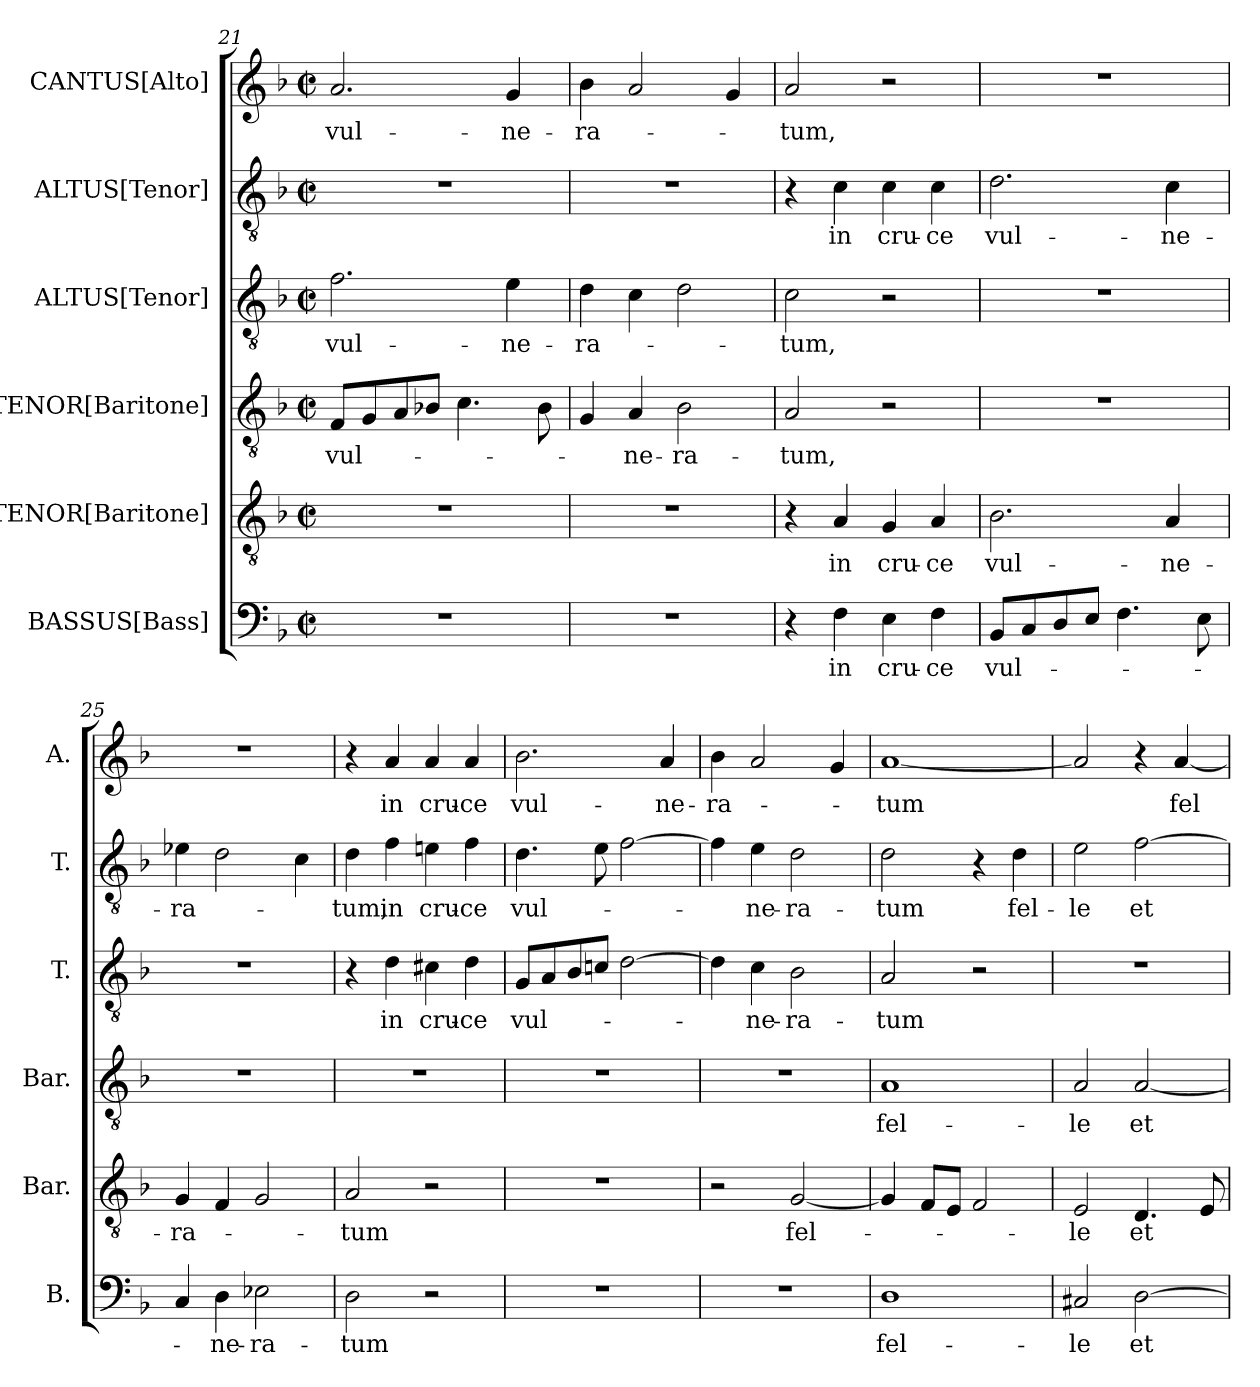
**kern	**text	**kern	**text	**kern	**text	**kern	**text	**kern	**text	**kern	**text
*part6	*part6	*part5	*part5	*part4	*part4	*part3	*part3	*part2	*part2	*part1	*part1
*staff6	*staff6	*staff5	*staff5	*staff4	*staff4	*staff3	*staff3	*staff2	*staff2	*staff1	*staff1
*I"BASSUS[Bass]	*	*I"TENOR[Baritone]	*	*I"TENOR[Baritone]	*	*I"ALTUS[Tenor]	*	*I"ALTUS[Tenor]	*	*I"CANTUS[Alto]	*
*I'B.	*	*I'Bar.	*	*I'Bar.	*	*I'T.	*	*I'T.	*	*I'A.	*
*clefF4	*	*clefGv2	*	*clefGv2	*	*clefGv2	*	*clefGv2	*	*clefG2	*
*	*	*ITrd7c12	*	*ITrd7c12	*	*ITrd7c12	*	*ITrd7c12	*	*	*
*k[b-]	*	*k[b-]	*	*k[b-]	*	*k[b-]	*	*k[b-]	*	*k[b-]	*
*F:	*	*F:	*	*F:	*	*F:	*	*F:	*	*F:	*
*M2/2	*	*M2/2	*	*M2/2	*	*M2/2	*	*M2/2	*	*M2/2	*
*met(c|)	*	*met(c|)	*	*met(c|)	*	*met(c|)	*	*met(c|)	*	*met(c|)	*
=21	=21	=21	=21	=21	=21	=21	=21	=21	=21	=21	=21
!	!	!	!	!	!LO:LY:b	!	!LO:LY:b	!	!	!	!LO:LY:b
1r	.	1r	.	8FF/L	vul-	2.F\	vul-	1r	.	2.a/	vul-
.	.	.	.	8GG/	.	.	.	.	.	.	.
.	.	.	.	8AA/	.	.	.	.	.	.	.
.	.	.	.	8BB-X/J	.	.	.	.	.	.	.
.	.	.	.	4.C\	.	.	.	.	.	.	.
!	!	!	!	!	!	!	!LO:LY:b	!	!	!	!LO:LY:b
.	.	.	.	.	.	4E\	-ne-	.	.	4g/	-ne-
.	.	.	.	8BB-\	.	.	.	.	.	.	.
=22	=22	=22	=22	=22	=22	=22	=22	=22	=22	=22	=22
!	!	!	!	!	!	!	!LO:LY:b	!	!	!	!LO:LY:b
1r	.	1r	.	4GG/	.	4D\	-ra-	1r	.	4b-\	-ra-
!	!	!	!	!	!LO:LY:b	!	!	!	!	!	!
.	.	.	.	4AA/	-ne-	4C\	.	.	.	2a/	.
!	!	!	!	!	!LO:LY:b	!	!	!	!	!	!
.	.	.	.	2BB-\	-ra-	2D\	.	.	.	.	.
.	.	.	.	.	.	.	.	.	.	4g/	.
=23	=23	=23	=23	=23	=23	=23	=23	=23	=23	=23	=23
!	!	!	!	!	!LO:LY:b	!	!LO:LY:b	!	!	!	!LO:LY:b
4r	.	4r	.	2AA/	-tum,	2C\	-tum,	4r	.	2a/	-tum,
!	!LO:LY:b	!	!LO:LY:b	!	!	!	!	!	!LO:LY:b	!	!
4F\	in	4AA/	in	.	.	.	.	4C\	in	.	.
!	!LO:LY:b	!	!LO:LY:b	!	!	!	!	!	!LO:LY:b	!	!
4E\	cru-	4GG/	cru-	2r	.	2r	.	4C\	cru-	2r	.
!	!LO:LY:b	!	!LO:LY:b	!	!	!	!	!	!LO:LY:b	!	!
4F\	-ce	4AA/	-ce	.	.	.	.	4C\	-ce	.	.
=24	=24	=24	=24	=24	=24	=24	=24	=24	=24	=24	=24
!	!LO:LY:b	!	!LO:LY:b	!	!	!	!	!	!LO:LY:b	!	!
8BB-/L	vul-	2.BB-\	vul-	1r	.	1r	.	2.D\	vul-	1r	.
8C/	.	.	.	.	.	.	.	.	.	.	.
8D/	.	.	.	.	.	.	.	.	.	.	.
8E/J	.	.	.	.	.	.	.	.	.	.	.
4.F\	.	.	.	.	.	.	.	.	.	.	.
!	!	!	!LO:LY:b	!	!	!	!	!	!LO:LY:b	!	!
.	.	4AA/	-ne-	.	.	.	.	4C\	-ne-	.	.
8E\	.	.	.	.	.	.	.	.	.	.	.
!!LO:LB:g=z
=25	=25	=25	=25	=25	=25	=25	=25	=25	=25	=25	=25
!	!	!	!LO:LY:b	!	!	!	!	!	!LO:LY:b	!	!
4C/	.	4GG/	-ra-	1r	.	1r	.	4E-X\	-ra-	1r	.
!	!LO:LY:b	!	!	!	!	!	!	!	!	!	!
4D\	-ne-	4FF/	.	.	.	.	.	2D\	.	.	.
!	!LO:LY:b	!	!	!	!	!	!	!	!	!	!
2E-X\	-ra-	2GG/	.	.	.	.	.	.	.	.	.
.	.	.	.	.	.	.	.	4C\	.	.	.
=26	=26	=26	=26	=26	=26	=26	=26	=26	=26	=26	=26
!	!LO:LY:b	!	!LO:LY:b	!	!	!	!	!	!LO:LY:b	!	!
2D\	-tum	2AA/	-tum	1r	.	4r	.	4D\	-tum,	4r	.
!	!	!	!	!	!	!	!LO:LY:b	!	!LO:LY:b	!	!LO:LY:b
.	.	.	.	.	.	4D\	in	4F\	in	4a/	in
!	!	!	!	!	!	!	!LO:LY:b	!	!LO:LY:b	!	!LO:LY:b
2r	.	2r	.	.	.	4C#X\	cru-	4En\	cru-	4a/	cru-
!	!	!	!	!	!	!	!LO:LY:b	!	!LO:LY:b	!	!LO:LY:b
.	.	.	.	.	.	4D\	-ce	4F\	-ce	4a/	-ce
=27	=27	=27	=27	=27	=27	=27	=27	=27	=27	=27	=27
!	!	!	!	!	!	!	!LO:LY:b	!	!LO:LY:b	!	!LO:LY:b
1r	.	1r	.	1r	.	8GG/L	vul-	4.D\	vul-	2.b-\	vul-
.	.	.	.	.	.	8AA/	.	.	.	.	.
.	.	.	.	.	.	8BB-/	.	.	.	.	.
.	.	.	.	.	.	8Cn/J	.	8E\	.	.	.
.	.	.	.	.	.	[>2D\	.	[>2F\	.	.	.
!	!	!	!	!	!	!	!	!	!	!	!LO:LY:b
.	.	.	.	.	.	.	.	.	.	4a/	-ne-
=28	=28	=28	=28	=28	=28	=28	=28	=28	=28	=28	=28
!	!	!	!	!	!	!	!	!	!	!	!LO:LY:b
1r	.	2r	.	1r	.	4D\]	.	4F\]	.	4b-\	-ra-
!	!	!	!	!	!	!	!LO:LY:b	!	!LO:LY:b	!	!
.	.	.	.	.	.	4C\	-ne-	4E\	-ne-	2a/	.
!	!	!	!LO:LY:b	!	!	!	!LO:LY:b	!	!LO:LY:b	!	!
.	.	[<2GG/	fel-	.	.	2BB-\	-ra-	2D\	-ra-	.	.
.	.	.	.	.	.	.	.	.	.	4g/	.
=29	=29	=29	=29	=29	=29	=29	=29	=29	=29	=29	=29
!	!LO:LY:b	!	!	!	!LO:LY:b	!	!LO:LY:b	!	!LO:LY:b	!	!LO:LY:b
1D	fel-	4GG/]	.	1AA	fel-	2AA/	-tum	2D\	-tum	[<1a	-tum
.	.	8FF/L	.	.	.	.	.	.	.	.	.
.	.	8EE/J	.	.	.	.	.	.	.	.	.
.	.	2FF/	.	.	.	2r	.	4r	.	.	.
!	!	!	!	!	!	!	!	!	!LO:LY:b	!	!
.	.	.	.	.	.	.	.	4D\	fel-	.	.
=30	=30	=30	=30	=30	=30	=30	=30	=30	=30	=30	=30
!	!LO:LY:b	!	!LO:LY:b	!	!LO:LY:b	!	!	!	!LO:LY:b	!	!
2C#X/	-le	2EE/	-le	2AA/	-le	1r	.	2E\	-le	2a/]	.
!	!LO:LY:b	!	!LO:LY:b	!	!LO:LY:b	!	!	!	!LO:LY:b	!	!
[>2D\	et	4.DD/	et	[<2AA/	et	.	.	[>2F\	et	4r	.
!	!	!	!	!	!	!	!	!	!	!	!LO:LY:b
.	.	.	.	.	.	.	.	.	.	[<4a/	fel-
.	.	8EE/	.	.	.	.	.	.	.	.	.
=	=	=	=	=	=	=	=	=	=	=	=
*-	*-	*-	*-	*-	*-	*-	*-	*-	*-	*-	*-
